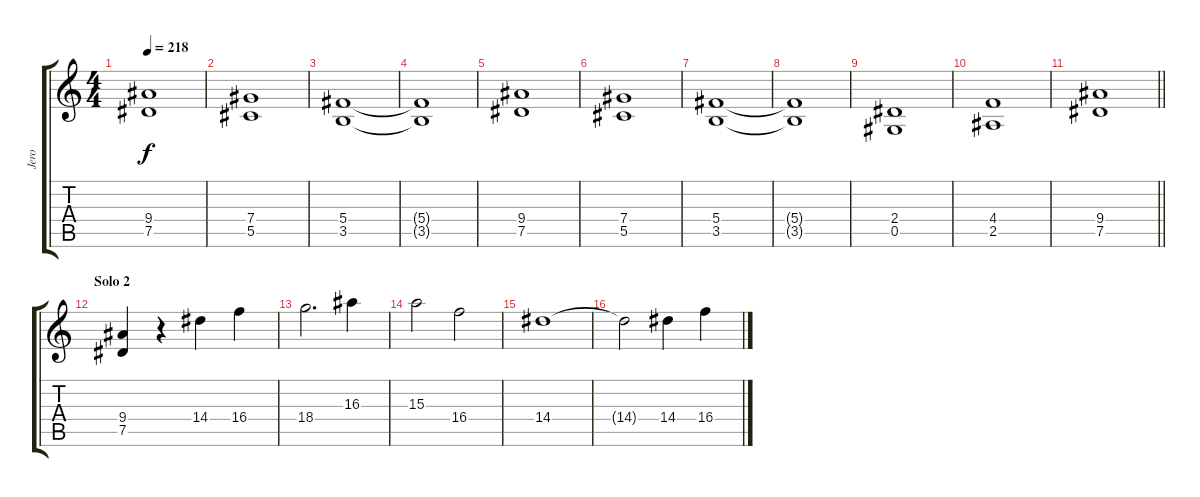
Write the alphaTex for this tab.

\track ("Jero" "Jero") {instrument distortionguitar}
\staff {score tabs}
\tuning (Eb4 Bb3 Gb3 Db3 Ab2 Eb2) {hide}
\ts (4 4)
\tempo 218
\clef g2
\ks c
(9.4 7.5).1{dy f} |
(7.4 5.5).1 |
(5.4 3.5).1 |
(5.4{t} 3.5{t}).1 |
(9.4 7.5).1 |
(7.4 5.5).1 |
(5.4 3.5).1 |
(5.4{t} 3.5{t}).1 |
(2.4 0.5).1 |
(4.4 2.5).1 |
\barLineRight lightlight
(9.4 7.5).1 |
\section ("" "Solo 2")
(9.4 7.5).4 r.4 14.4.4 16.4.4 |
18.4.2{d} 16.3.4 |
15.3.2 16.4.2 |
14.4.1 |
14.4{t}.2 14.4.4 16.4.4
